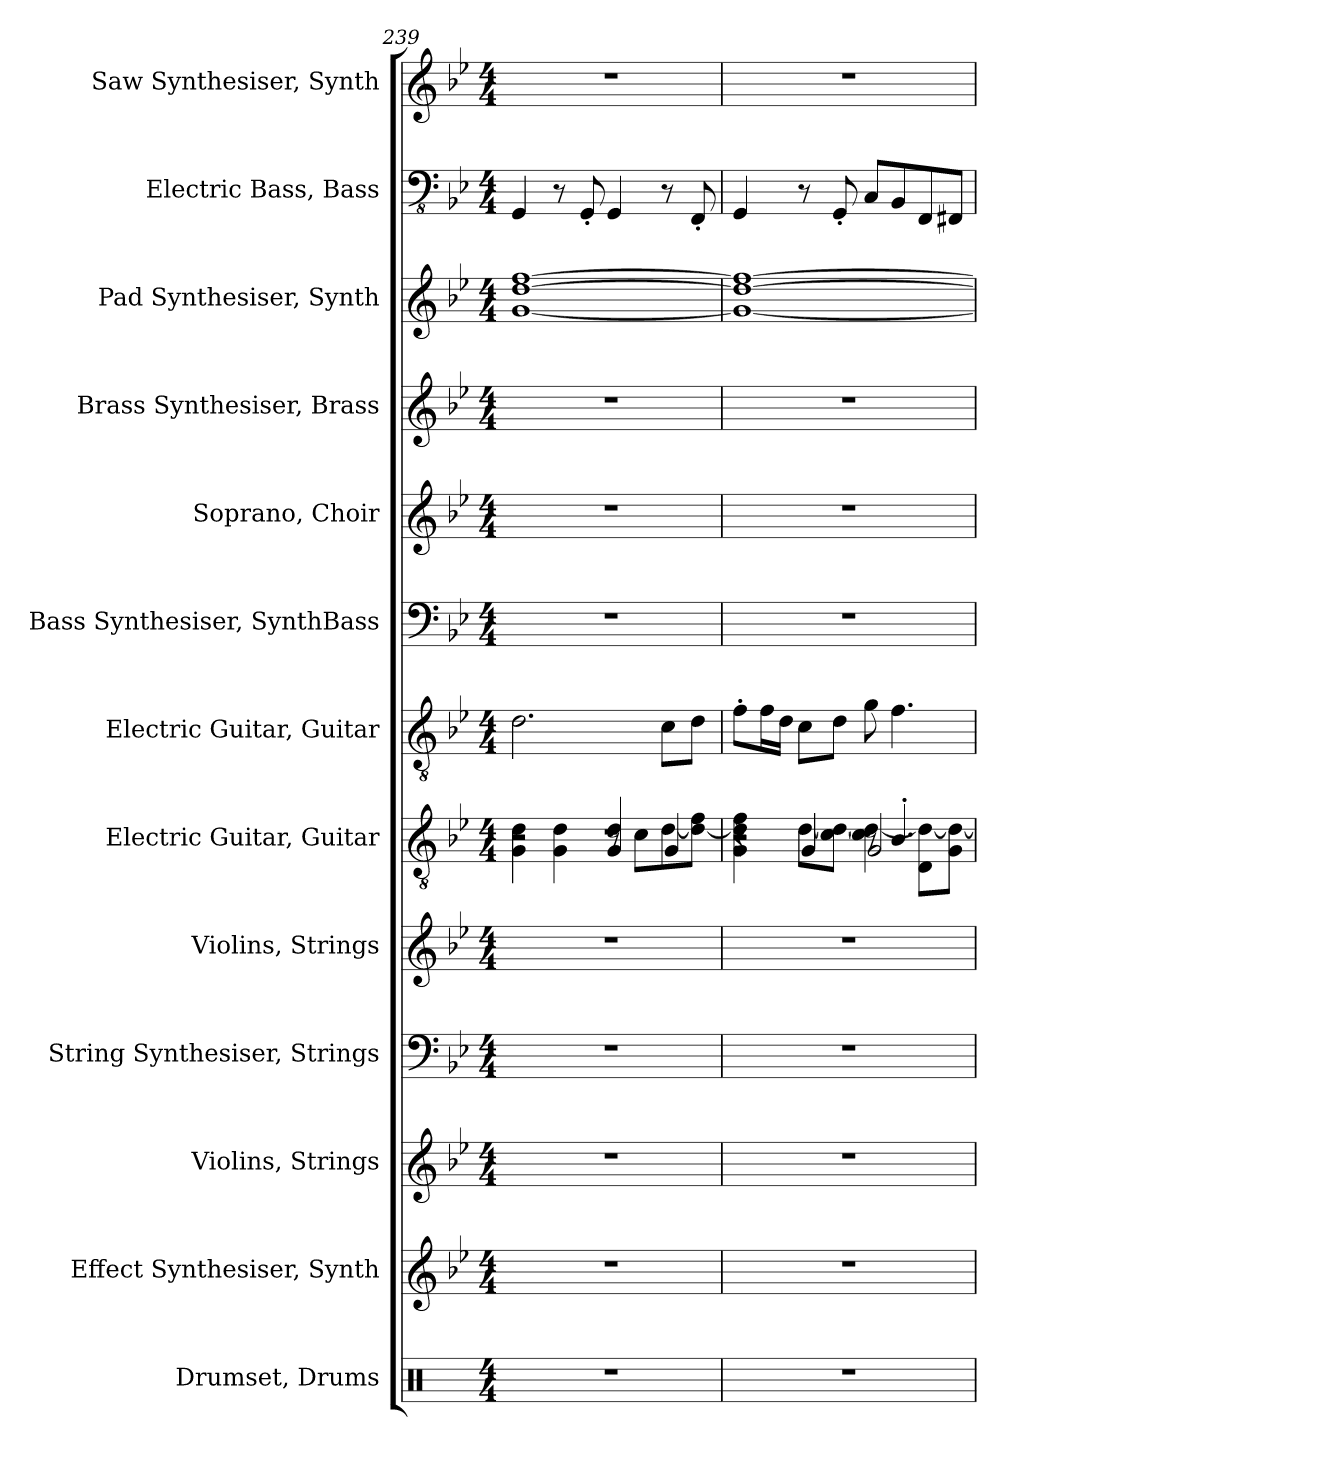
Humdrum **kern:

**kern	**kern	**kern	**kern	**kern	**kern	**kern	**kern	**kern	**kern	**kern	**kern	**kern
*part13	*part12	*part11	*part10	*part9	*part8	*part7	*part6	*part5	*part4	*part3	*part2	*part1
*staff13	*staff12	*staff11	*staff10	*staff9	*staff8	*staff7	*staff6	*staff5	*staff4	*staff3	*staff2	*staff1
*I"Drumset, Drums	*I"Effect Synthesiser, Synth	*I"Violins, Strings	*I"String Synthesiser, Strings	*I"Violins, Strings	*I"Electric Guitar, Guitar	*I"Electric Guitar, Guitar	*I"Bass Synthesiser, SynthBass	*I"Soprano, Choir	*I"Brass Synthesiser, Brass	*I"Pad Synthesiser, Synth	*I"Electric Bass, Bass	*I"Saw Synthesiser, Synth
*I'Drs.	*I'Synth.	*I'Vlns.	*I'Synth.	*I'Vlns.	*I'El. Guit.	*I'El. Guit.	*I'Synth.	*I'S.	*I'Synth.	*I'Synth.	*I'El. B.	*I'Synth.
*clefX	*clefG2	*clefG2	*clefF4	*clefG2	*clefGv2	*clefGv2	*clefF4	*clefG2	*clefG2	*clefG2	*clefFv4	*clefG2
*k[]	*k[b-e-]	*k[b-e-]	*k[b-e-]	*k[b-e-]	*k[b-e-]	*k[b-e-]	*k[b-e-]	*k[b-e-]	*k[b-e-]	*k[b-e-]	*k[b-e-]	*k[b-e-]
*M4/4	*M4/4	*M4/4	*M4/4	*M4/4	*M4/4	*M4/4	*M4/4	*M4/4	*M4/4	*M4/4	*M4/4	*M4/4
=239	=239	=239	=239	=239	=239	=239	=239	=239	=239	=239	=239	=239
*	*	*	*	*	*^	*	*	*	*	*^	*	*
*	*	*	*	*	*	*^	*	*	*	*	*	*	*	*
1r	1r	1r	1r	1r	1r	4G\ 4d\	2r	2.d\	1r	1r	1r	[1dd [1ff	[1g	4GGG/	1r
.	.	.	.	.	.	4G\ 4d\	.	.	.	.	.	.	.	8r	.
.	.	.	.	.	.	.	.	.	.	.	.	.	.	8GGG'/	.
.	.	.	.	.	.	8r	4G/ 4d/	.	.	.	.	.	.	4GGG/	.
.	.	.	.	.	.	8c\L	.	.	.	.	.	.	.	.	.
.	.	.	.	.	.	[8d\	4G/	8c\L	.	.	.	.	.	8r	.
.	.	.	.	.	.	8d\_ 8f\J	.	8d\J	.	.	.	.	.	8FFF'/	.
!!LO:PB:g=z
=240	=240	=240	=240	=240	=240	=240	=240	=240	=240	=240	=240	=240	=240	=240	=240
1r	1r	1r	1r	1r	2r	4G\ 4d\] 4f\	4r	8f'\L	1r	1r	1r	1dd_ 1ff_	1g_	4GGG/	1r
.	.	.	.	.	.	.	.	16f\L	.	.	.	.	.	.	.
.	.	.	.	.	.	.	.	16d\JJ	.	.	.	.	.	.	.
.	.	.	.	.	.	[8d\L	4G/	8c\L	.	.	.	.	.	8r	.
.	.	.	.	.	.	8c\ 8d\_J	.	8d\J	.	.	.	.	.	8GGG'/	.
.	.	.	.	.	8r	4c\ 4d\_	2G/	8g\	.	.	.	.	.	8CC/L	.
.	.	.	.	.	4.B-'/	.	.	4.f\	.	.	.	.	.	8BBB-/	.
.	.	.	.	.	.	8D\ 8d\_L	.	.	.	.	.	.	.	8FFF/	.
.	.	.	.	.	.	8G\ 8d\_J	.	.	.	.	.	.	.	8FFF#X/J	.
*	*	*	*	*	*v	*v	*v	*	*	*	*	*v	*v	*	*
=	=	=	=	=	=	=	=	=	=	=	=	=
*-	*-	*-	*-	*-	*-	*-	*-	*-	*-	*-	*-	*-
